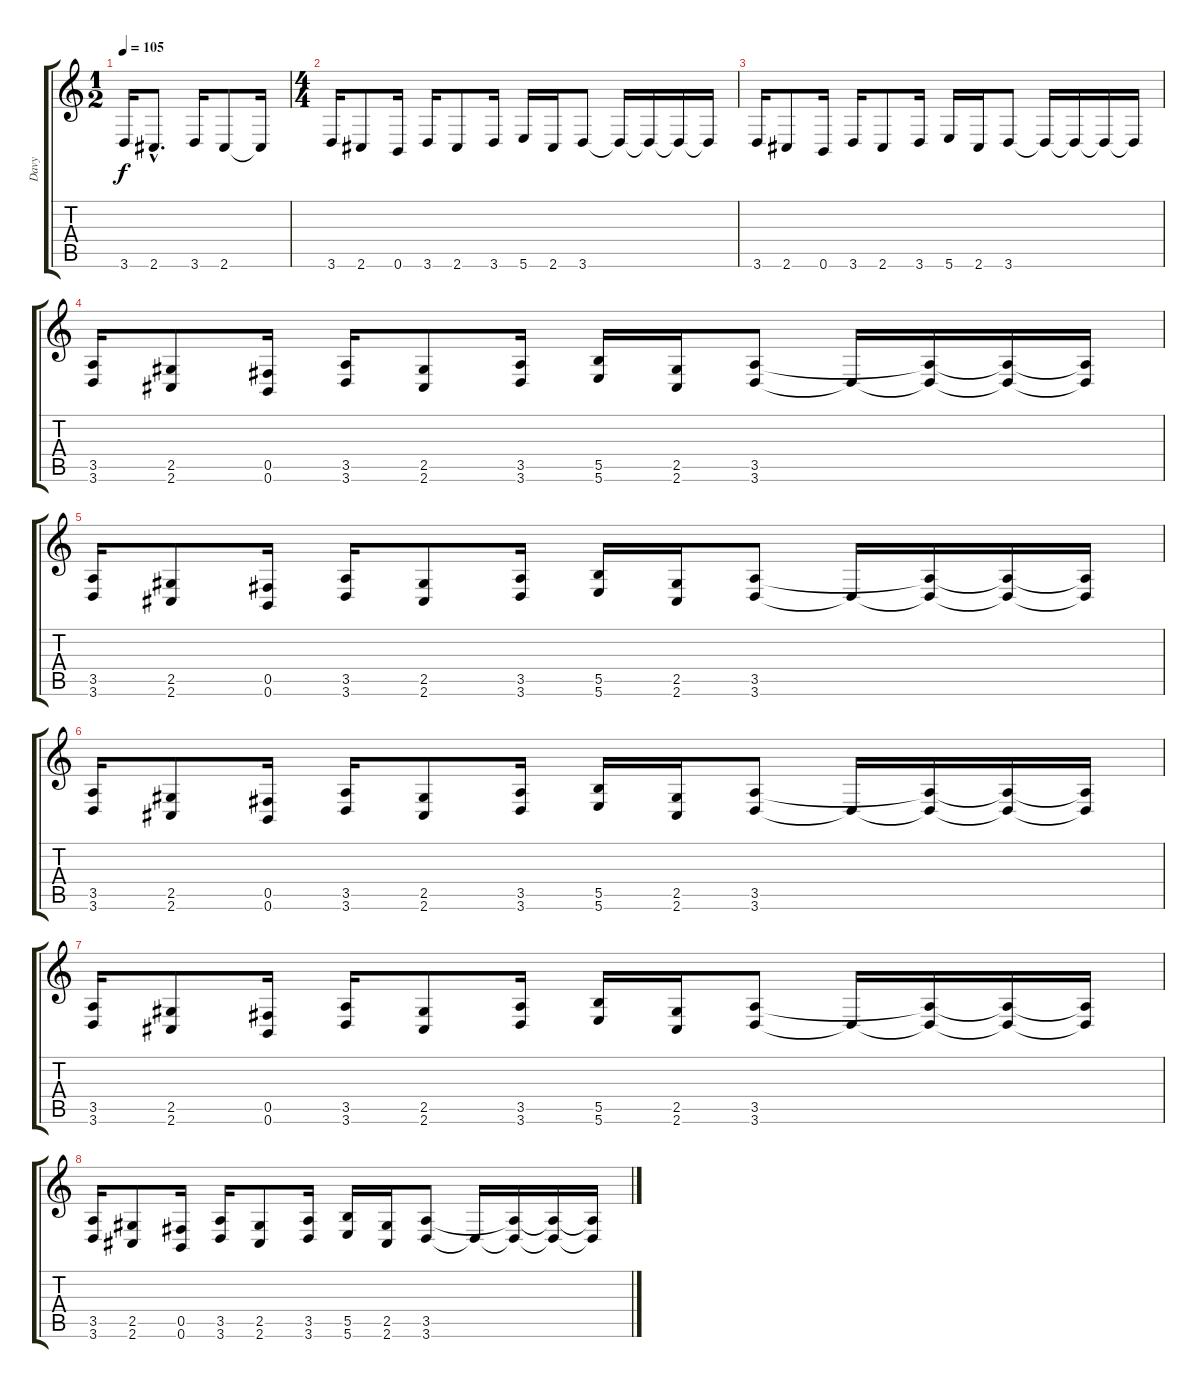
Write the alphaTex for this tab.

\track ("Davy" "Davy") {instrument distortionguitar}
\staff {score tabs}
\tuning (Db4 Ab3 E3 B2 Gb2 B1) {hide}
\ts (1 2)
\tempo 105
\clef g2
\ks c
3.6.16{dy f} 2.6{hac}.8{d} 3.6.16 2.6.8 2.6{t}.16 |
\ts (4 4)
3.6.16 2.6.8 0.6.16 3.6.16 2.6.8 3.6.16 5.6.16 2.6.16 3.6.8 3.6{t}.16 3.6{t}.16 3.6{t}.16 3.6{t}.16 |
3.6.16 2.6.8 0.6.16 3.6.16 2.6.8 3.6.16 5.6.16 2.6.16 3.6.8 3.6{t}.16 3.6{t}.16 3.6{t}.16 3.6{t}.16 |
(3.5 3.6).16 (2.5 2.6).8 (0.5 0.6).16 (3.5 3.6).16 (2.5 2.6).8 (3.5 3.6).16 (5.5 5.6).16 (2.5 2.6).16 (3.5 3.6).8 3.6{t}.16 (3.5{t} 3.6{t}).16 (3.5{t} 3.6{t}).16 (3.5{t} 3.6{t}).16 |
(3.5 3.6).16 (2.5 2.6).8 (0.5 0.6).16 (3.5 3.6).16 (2.5 2.6).8 (3.5 3.6).16 (5.5 5.6).16 (2.5 2.6).16 (3.5 3.6).8 3.6{t}.16 (3.5{t} 3.6{t}).16 (3.5{t} 3.6{t}).16 (3.5{t} 3.6{t}).16 |
(3.5 3.6).16 (2.5 2.6).8 (0.5 0.6).16 (3.5 3.6).16 (2.5 2.6).8 (3.5 3.6).16 (5.5 5.6).16 (2.5 2.6).16 (3.5 3.6).8 3.6{t}.16 (3.5{t} 3.6{t}).16 (3.5{t} 3.6{t}).16 (3.5{t} 3.6{t}).16 |
(3.5 3.6).16 (2.5 2.6).8 (0.5 0.6).16 (3.5 3.6).16 (2.5 2.6).8 (3.5 3.6).16 (5.5 5.6).16 (2.5 2.6).16 (3.5 3.6).8 3.6{t}.16 (3.5{t} 3.6{t}).16 (3.5{t} 3.6{t}).16 (3.5{t} 3.6{t}).16 |
(3.5 3.6).16 (2.5 2.6).8 (0.5 0.6).16 (3.5 3.6).16 (2.5 2.6).8 (3.5 3.6).16 (5.5 5.6).16 (2.5 2.6).16 (3.5 3.6).8 3.6{t}.16 (3.5{t} 3.6{t}).16 (3.5{t} 3.6{t}).16 (3.5{t} 3.6{t}).16
